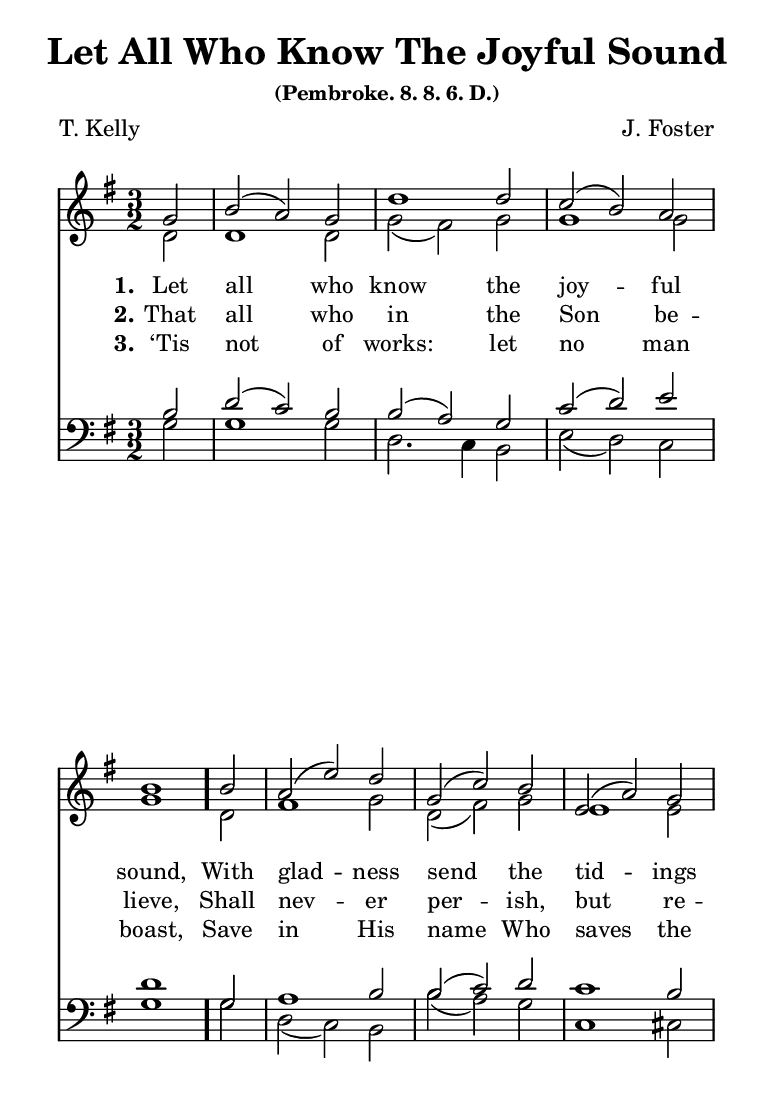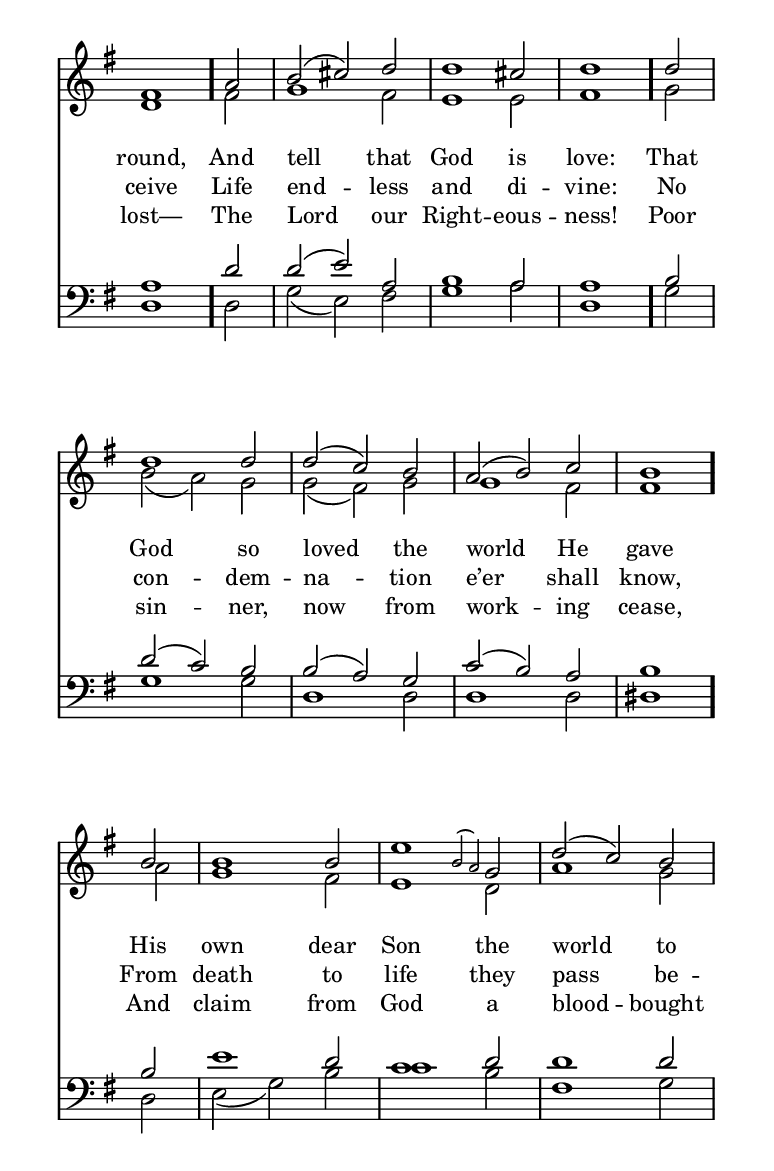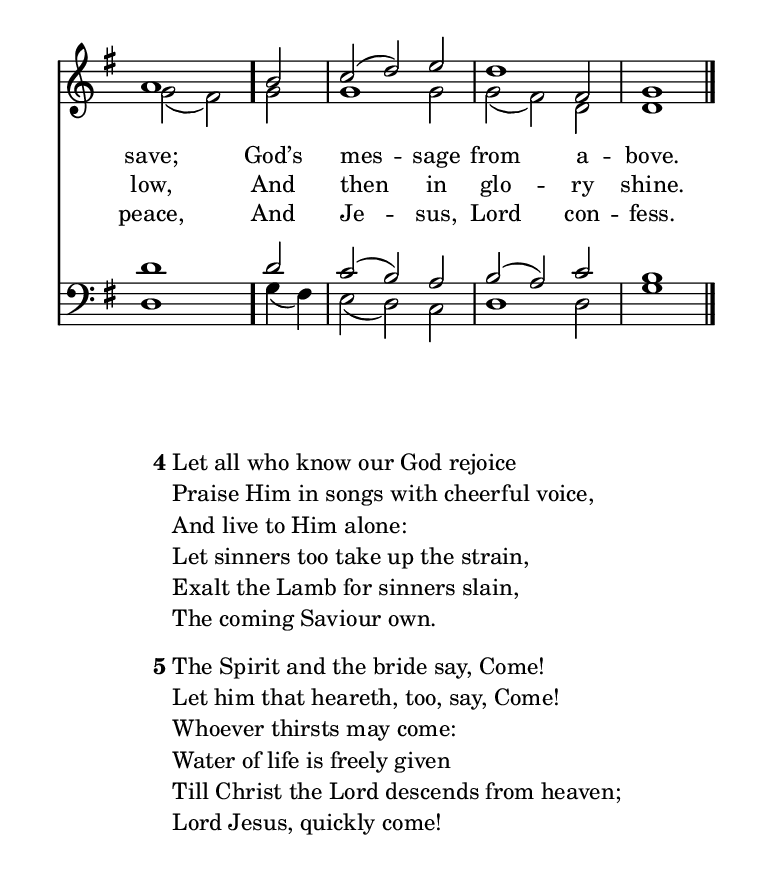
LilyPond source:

\include "common/global.ily"
\paper {
  \include "common/paper.ily"
  %ragged-bottom = ##t
  %ragged-last-bottom = ##t
  %systems-per-page = ##f
  %page-count = ##f
}

\header{
  title = "Let All Who Know The Joyful Sound"
  subsubtitle = "(Pembroke. 8. 8. 6. D.)"
  %meter = "8.8.6.D."
  poet = "T. Kelly"
  composer = "J. Foster"
  %copyright = ""
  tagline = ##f
}

% for fermata in MIDI
ta = { \tempo 2=100 }
tb = { \tempo 2=50 }

global = {
  \include "common/overrides.ily"
  \override Staff.TimeSignature #'style = #'()
  \time 3/2
  \override Score.MetronomeMark #'transparent = ##t % hide all fermata changes too
  \ta
  \key g \major
  \partial 2
  \autoBeamOff
}

notesSoprano = {
\global
\relative c'' {

  g2 | b( a) g | d'1 d2 | c( b) a | b1
  b2 | a( e') d | g,( c) b | e,( a) g | fis1
  a2 | b( cis) d | d1 cis2 | d1
  d2 | d1 d2 | d( c) b | a( b) c | b1
  b2 | b1 b2 | e1 \grace { b2( a2) } g2 | d'( c) b | a1
  b2 | c( d) e | d1 fis,2 | g1

  \bar "|."

}
}

notesAlto = {
\global
\relative e' {

  d2 | d1 d2 | g( fis) g | g1 g2 | g1
  d2 | fis1 g2 | d( fis) g | e1 e2 | d1
  fis2 | g1 fis2 | e1 e2 | fis1
  g2 | b( a) g | g( fis) g | g1 fis2 | fis1
  a2 | g1 fis2 | e1 d2 | a'1 g2 | g( fis)
  g2 | g1 g2 | g( fis) d | d1

}
}

notesTenor = {
\global
\relative a {

  b2 | d( c) b | b( a) g | c( d) e | d1
  g,2 | a1 b2 | b(c) d | c1 b2 | a1
  d2 | d( e) a, | b1 a2 | a1
  b2 | d( c) b | b( a) g | c( b) a | b1
  b2 | e1 d2 | c1 d2 | d1 d2 | d1
  d2 | c( b) a | b( a) c | b1

}
}

notesBass = {
\global
\relative f {

  g2 | g1 g2 | d2. c4 b2 | e( d) c | g'1
  g2 | d( c) b | b'( a) g | c,1 cis2 | d1
  d2 | g( e) fis | g1 a2 | d,1
  g2 | g1 g2 | d1 d2 | d1 d2 | dis1
  dis2 | e( g) b | c1 b2 | fis1 g2 | d1
  g4( fis4) | e2( d) c | d1 d2 | g1

}
}

wordsA = \lyricmode {
\set stanza = "1."

Let all who know the joy -- ful sound, \bar "."
With glad -- ness send the tid -- ings round, \bar "."
And tell that God is love: \bar "."
That God so loved the world He gave \bar "."
His own dear Son the world to save; \bar "."
God’s mes -- sage from a -- bove. \bar "."

}

wordsB = \lyricmode {
\set stanza = "2."

That all who in the Son be -- lieve,
Shall nev -- er per -- ish, but re -- ceive
Life end -- less and di -- vine:
No con -- dem -- na -- tion e’er shall know,
From death to life they pass be -- low,
And then in glo -- ry shine.

}

wordsC = \lyricmode {
\set stanza = "3."

‘Tis not of works: let no man boast,
Save in His name Who saves the lost—
The Lord our Right -- eous -- ness!
Poor sin -- ner, now from work -- ing cease,
And claim from God a blood -- bought peace,
And Je -- sus, Lord con -- fess.

}

wordsD = \markuplines {

\line { Let all who know our God rejoice }
\line { Praise Him in songs with cheerful voice, }
\line { And live to Him alone: }
\line { Let sinners too take up the strain, }
\line { Exalt the Lamb for sinners slain, }
\line { The coming Saviour own. }

}

wordsE = \markuplines {

\line { The Spirit and the bride say, Come! }
\line { Let him that heareth, too, say, Come! }
\line { Whoever thirsts may come: }
\line { Water of life is freely given }
\line { Till Christ the Lord descends from heaven; }
\line { Lord Jesus, quickly come! }

}

\score {
  \context ChoirStaff <<
    \context Staff = upper <<
      \set ChoirStaff.systemStartDelimiter = #'SystemStartBar
      \context Voice  = sopranos { \voiceOne << \notesSoprano >> }
      \context Voice  = altos { \voiceTwo << \notesAlto >> }
      \context Lyrics = one   \lyricsto sopranos \wordsA
      \context Lyrics = two   \lyricsto sopranos \wordsB
      \context Lyrics = three \lyricsto sopranos \wordsC
    >>
    \context Staff = men <<
      \clef bass
      \context Voice  = tenors { \voiceOne << \notesTenor >> }
      \context Voice  = basses { \voiceTwo << \notesBass >> }
    >>
  >>
  \layout {
    \include "common/layout.ily"
  }
  \midi{
    \include "common/midi.ily"
  }
}

\noPageBreak

\markup { \fill-line { \column {
  \line{ \bold 4 \column { \wordsD } } \vspace #0.4
  \line{ \bold 5 \column { \wordsE } } \vspace #0.4
} } }

\pageBreak

\version "2.14.1"  % necessary for upgrading to future LilyPond versions.

% vi:set et ts=2 sw=2 ai nocindent syntax=lilypond
